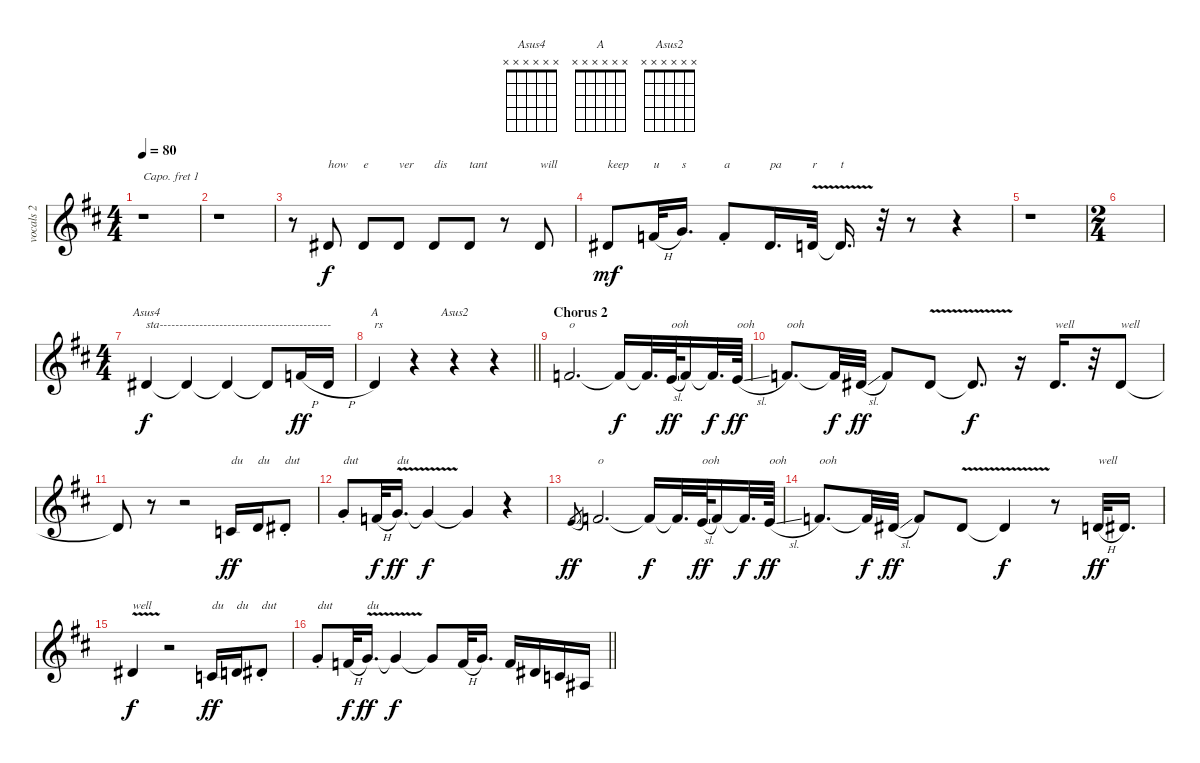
\track ("vocals 2" "vocals 2") {instrument lead1square}
\staff {score}
\capo 1
\tuning (E4 B3 G3 D3 A2 E2) {hide}
\chord ("Asus4" x x x x x x)
\chord ("A" x x x x x x)
\chord ("Asus2" x x x x x x)
\ts (4 4)
\tempo 80
\clef g2
\ks d
r.1{dy f} |
r.1 |
r.8{instrument lead2sawtooth} 3.2.8{txt "how"} 3.2.8{txt "e"} 3.2.8{txt "ver"} 3.2.8{txt "dis"} 3.2.8{txt "tant"} r.8 3.2.8{txt "will"} |
3.2.8{txt "keep" dy mf} 5.2{h}.32{txt "u"} 7.2.16{d txt "s"} 5.2{st}.8{txt "a"} 3.2.16{d txt "pa"} 2.2{v}.32{txt "r"} 2.2{v t}.16{d txt "t"} r.32 r.8 r.4 |
r.1 |
\ts (2 4)
|
\ts (4 4)
7.3.4{ch "Asus4" txt "sta-------------------------------------------" dy f} 7.3{t}.4 7.3{t}.4 7.3{t}.8 9.3{h}.16{dy ff} 7.3{h}.16 |
\barLineRight lightlight
6.3.4{ch "A" txt "rs"} r.4 r.4{ch "Asus2"} r.4 |
\section ("" "Chorus 2")
5.2.2{d txt "o"} 5.2{t}.16{dy f} 5.2{t}.32{d} 4.2{sl}.64{txt "ooh" dy ff} 5.2.16 5.2{t}.32{d dy f} 4.2{sl}.64{txt "ooh" dy ff} |
5.2.8{d txt "ooh"} 5.2{t}.32{dy f} 3.2{sl}.32{dy ff} 5.2.8 3.2{v}.8 3.2{v t}.8{d dy f} r.16 12.4.16{d txt "well"} r.32 12.4.8{txt "well"} |
12.4{t}.8 r.8 r.2 4.3.16{txt "du" dy ff} 6.3.16{txt "du"} 7.3{st}.8{txt "dut"} |
7.2{st}.8{txt "dut"} 5.2{h}.32{dy f} 7.2{v}.16{d txt "du" dy ff} 7.2{t}.4{dy f} 7.2{t}.4 r.4 |
4.2{sl}.8{gr dy ff} 5.2.2{d txt "o"} 5.2{t}.16{dy f} 5.2{t}.32{d} 4.2{sl}.64{txt "ooh" dy ff} 5.2.16 5.2{t}.32{d dy f} 4.2{sl}.64{txt "ooh" dy ff} |
5.2.8{d txt "ooh"} 5.2{t}.32{dy f} 3.2{sl}.32{dy ff} 5.2.8 3.2{v}.8 3.2{v t}.4{dy f} r.8 2.2{h}.32{txt "well" dy ff} 3.2.16{d} |
3.2{v}.4{txt "well" dy f} r.2 4.3.16{txt "du" dy ff} 6.3.16{txt "du"} 7.3{st}.8{txt "dut"} |
\barLineRight lightlight
7.2{st}.8{txt "dut"} 5.2{h}.32{dy f} 7.2{v}.16{d txt "du" dy ff} 7.2{t}.4{dy f} 7.2{t}.8 5.2{h}.32{instrument lead1square} 7.2.16{d} 5.2.16 3.2.16 4.3.16 2.3.16
